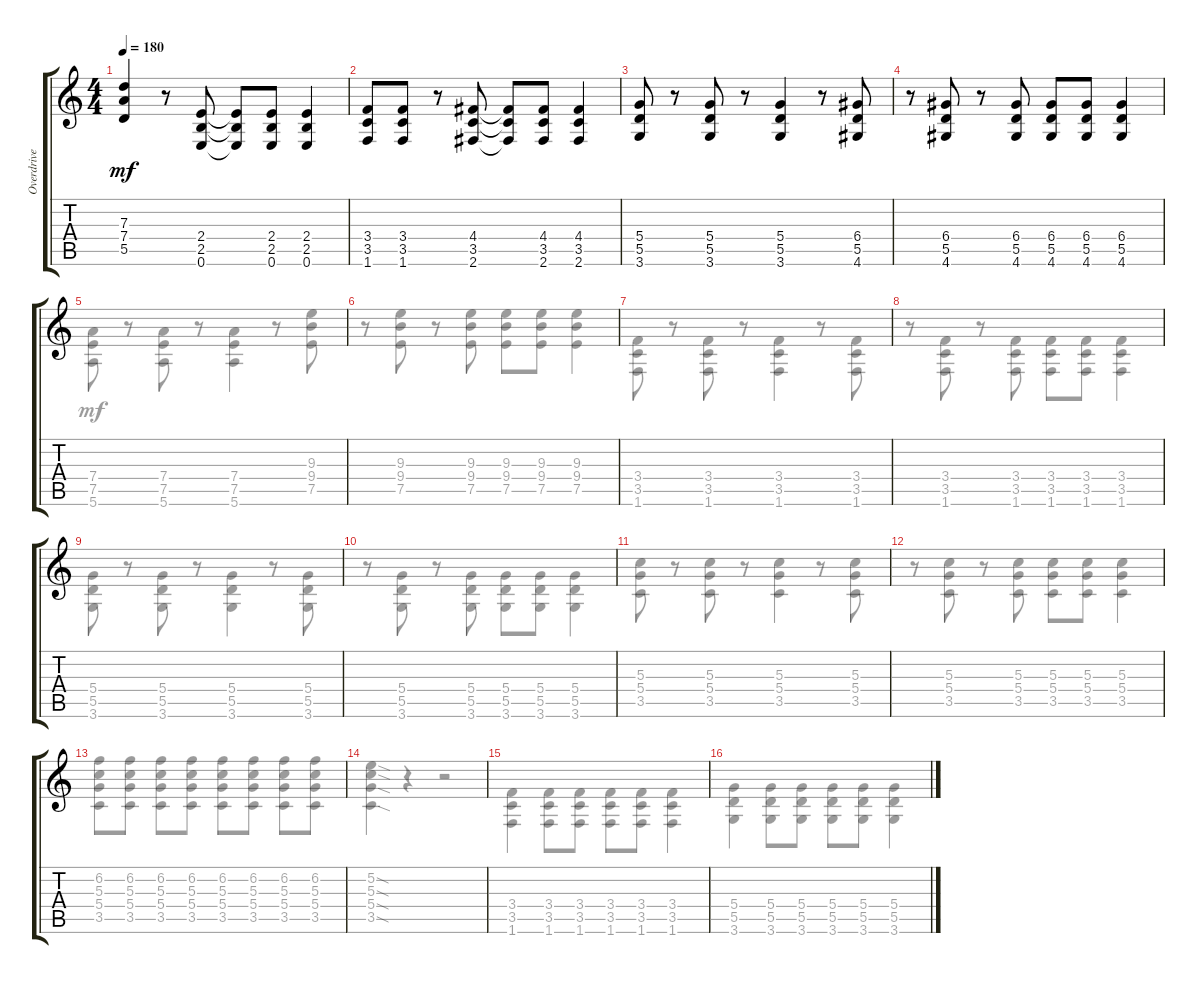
\track ("Overdrive Guitar" "Overdrive ") {instrument distortionguitar}
\staff {score tabs}
\tuning (E4 B3 G3 D3 A2 E2) {hide}
\voice
\ts (4 4)
\tempo 180
\clef g2
\ks c
(7.3 7.4 5.5).4{dy mf} r.8 (2.4 2.5 0.6).8 (2.4{t} 2.5{t} 0.6{t}).8 (2.4 2.5 0.6).8 (2.4 2.5 0.6).4 |
(3.4 3.5 1.6).8 (3.4 3.5 1.6).8 r.8 (4.4 3.5 2.6).8 (4.4{t} 3.5{t} 2.6{t}).8 (4.4 3.5 2.6).8 (4.4 3.5 2.6).4 |
(5.4 5.5 3.6).8 r.8 (5.4 5.5 3.6).8 r.8 (5.4 5.5 3.6).4 r.8 (6.4 5.5 4.6).8 |
r.8 (6.4 5.5 4.6).8 r.8 (6.4 5.5 4.6).8 (6.4 5.5 4.6).8 (6.4 5.5 4.6).8 (6.4 5.5 4.6).4 |
|
|
|
|
|
|
|
|
|
|
|
\voice
\clef g2
\ottava regular
\simile none
\ks c
|
|
|
|
(7.4 7.5 5.6).8 r.8 (7.4 7.5 5.6).8 r.8 (7.4 7.5 5.6).4 r.8 (9.3 9.4 7.5).8 |
r.8 (9.3 9.4 7.5).8 r.8 (9.3 9.4 7.5).8 (9.3 9.4 7.5).8 (9.3 9.4 7.5).8 (9.3 9.4 7.5).4 |
(3.4 3.5 1.6).8 r.8 (3.4 3.5 1.6).8 r.8 (3.4 3.5 1.6).4 r.8 (3.4 3.5 1.6).8 |
r.8 (3.4 3.5 1.6).8 r.8 (3.4 3.5 1.6).8 (3.4 3.5 1.6).8 (3.4 3.5 1.6).8 (3.4 3.5 1.6).4 |
(5.4 5.5 3.6).8 r.8 (5.4 5.5 3.6).8 r.8 (5.4 5.5 3.6).4 r.8 (5.4 5.5 3.6).8 |
r.8 (5.4 5.5 3.6).8 r.8 (5.4 5.5 3.6).8 (5.4 5.5 3.6).8 (5.4 5.5 3.6).8 (5.4 5.5 3.6).4 |
(5.3 5.4 3.5).8 r.8 (5.3 5.4 3.5).8 r.8 (5.3 5.4 3.5).4 r.8 (5.3 5.4 3.5).8 |
r.8 (5.3 5.4 3.5).8 r.8 (5.3 5.4 3.5).8 (5.3 5.4 3.5).8 (5.3 5.4 3.5).8 (5.3 5.4 3.5).4 |
(6.2 5.3 5.4 3.5).8 (6.2 5.3 5.4 3.5).8 (6.2 5.3 5.4 3.5).8 (6.2 5.3 5.4 3.5).8 (6.2 5.3 5.4 3.5).8 (6.2 5.3 5.4 3.5).8 (6.2 5.3 5.4 3.5).8 (6.2 5.3 5.4 3.5).8 |
(5.2{sod} 5.3{sod} 5.4{sod} 3.5{sod}).4 r.4 r.2 |
(3.4 3.5 1.6).4 (3.4 3.5 1.6).8 (3.4 3.5 1.6).8 (3.4 3.5 1.6).8 (3.4 3.5 1.6).8 (3.4 3.5 1.6).4 |
(5.4 5.5 3.6).4 (5.4 5.5 3.6).8 (5.4 5.5 3.6).8 (5.4 5.5 3.6).8 (5.4 5.5 3.6).8 (5.4 5.5 3.6).4
